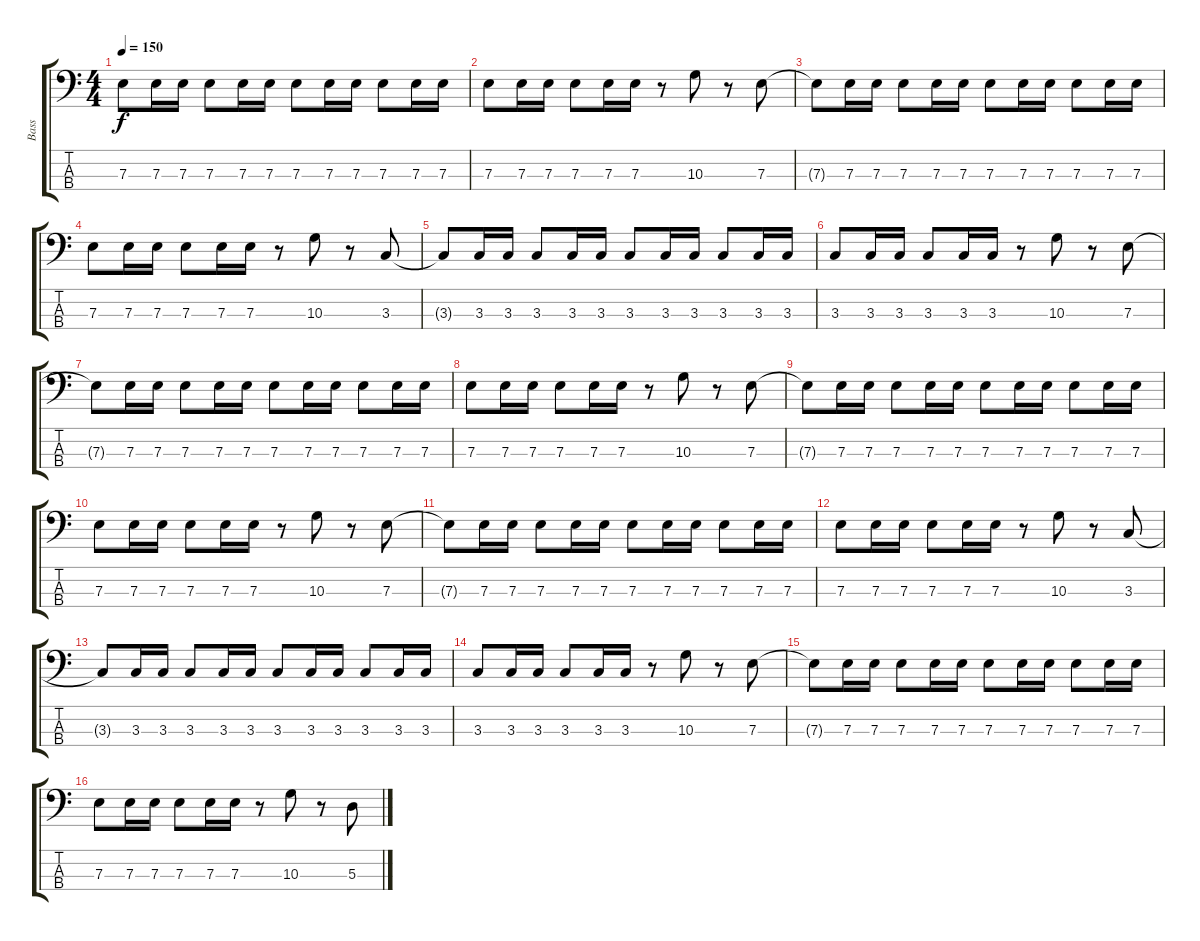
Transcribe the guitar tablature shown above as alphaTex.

\track ("Bass" "Bass") {instrument electricbassfinger}
\staff {score tabs}
\tuning (G2 D2 A1 E1) {hide}
\ts (4 4)
\tempo 150
\clef f4
\ks c
7.3{t}.8{dy f} 7.3.16 7.3.16 7.3.8 7.3.16 7.3.16 7.3.8 7.3.16 7.3.16 7.3.8 7.3.16 7.3.16 |
7.3.8 7.3.16 7.3.16 7.3.8 7.3.16 7.3.16 r.8 10.3.8 r.8 7.3.8 |
7.3{t}.8 7.3.16 7.3.16 7.3.8 7.3.16 7.3.16 7.3.8 7.3.16 7.3.16 7.3.8 7.3.16 7.3.16 |
7.3.8 7.3.16 7.3.16 7.3.8 7.3.16 7.3.16 r.8 10.3.8 r.8 3.3.8 |
3.3{t}.8 3.3.16 3.3.16 3.3.8 3.3.16 3.3.16 3.3.8 3.3.16 3.3.16 3.3.8 3.3.16 3.3.16 |
3.3.8 3.3.16 3.3.16 3.3.8 3.3.16 3.3.16 r.8 10.3.8 r.8 7.3.8 |
7.3{t}.8 7.3.16 7.3.16 7.3.8 7.3.16 7.3.16 7.3.8 7.3.16 7.3.16 7.3.8 7.3.16 7.3.16 |
7.3.8 7.3.16 7.3.16 7.3.8 7.3.16 7.3.16 r.8 10.3.8 r.8 7.3.8 |
7.3{t}.8 7.3.16 7.3.16 7.3.8 7.3.16 7.3.16 7.3.8 7.3.16 7.3.16 7.3.8 7.3.16 7.3.16 |
7.3.8 7.3.16 7.3.16 7.3.8 7.3.16 7.3.16 r.8 10.3.8 r.8 7.3.8 |
7.3{t}.8 7.3.16 7.3.16 7.3.8 7.3.16 7.3.16 7.3.8 7.3.16 7.3.16 7.3.8 7.3.16 7.3.16 |
7.3.8 7.3.16 7.3.16 7.3.8 7.3.16 7.3.16 r.8 10.3.8 r.8 3.3.8 |
3.3{t}.8 3.3.16 3.3.16 3.3.8 3.3.16 3.3.16 3.3.8 3.3.16 3.3.16 3.3.8 3.3.16 3.3.16 |
3.3.8 3.3.16 3.3.16 3.3.8 3.3.16 3.3.16 r.8 10.3.8 r.8 7.3.8 |
7.3{t}.8 7.3.16 7.3.16 7.3.8 7.3.16 7.3.16 7.3.8 7.3.16 7.3.16 7.3.8 7.3.16 7.3.16 |
7.3.8 7.3.16 7.3.16 7.3.8 7.3.16 7.3.16 r.8 10.3.8 r.8 5.3.8
